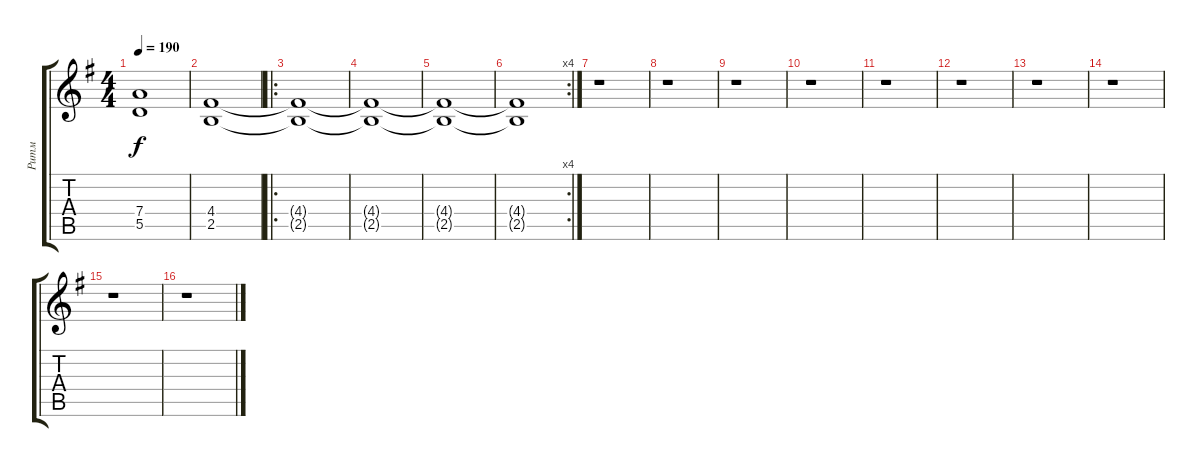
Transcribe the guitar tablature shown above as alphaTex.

\track ("Ритм" "Ритм") {instrument distortionguitar}
\staff {score tabs}
\tuning (E4 B3 G3 D3 A2 E2) {hide}
\ts (4 4)
\tempo 190
\clef g2
\ks g
(7.4 5.5).1{dy f} |
(4.4 2.5).1 |
\ro
(4.4{t} 2.5{t}).1 |
(4.4{t} 2.5{t}).1 |
(4.4{t} 2.5{t}).1 |
\rc 4
(4.4{t} 2.5{t}).1 |
r.1 |
r.1 |
r.1 |
r.1 |
r.1 |
r.1 |
r.1 |
r.1 |
r.1 |
r.1
